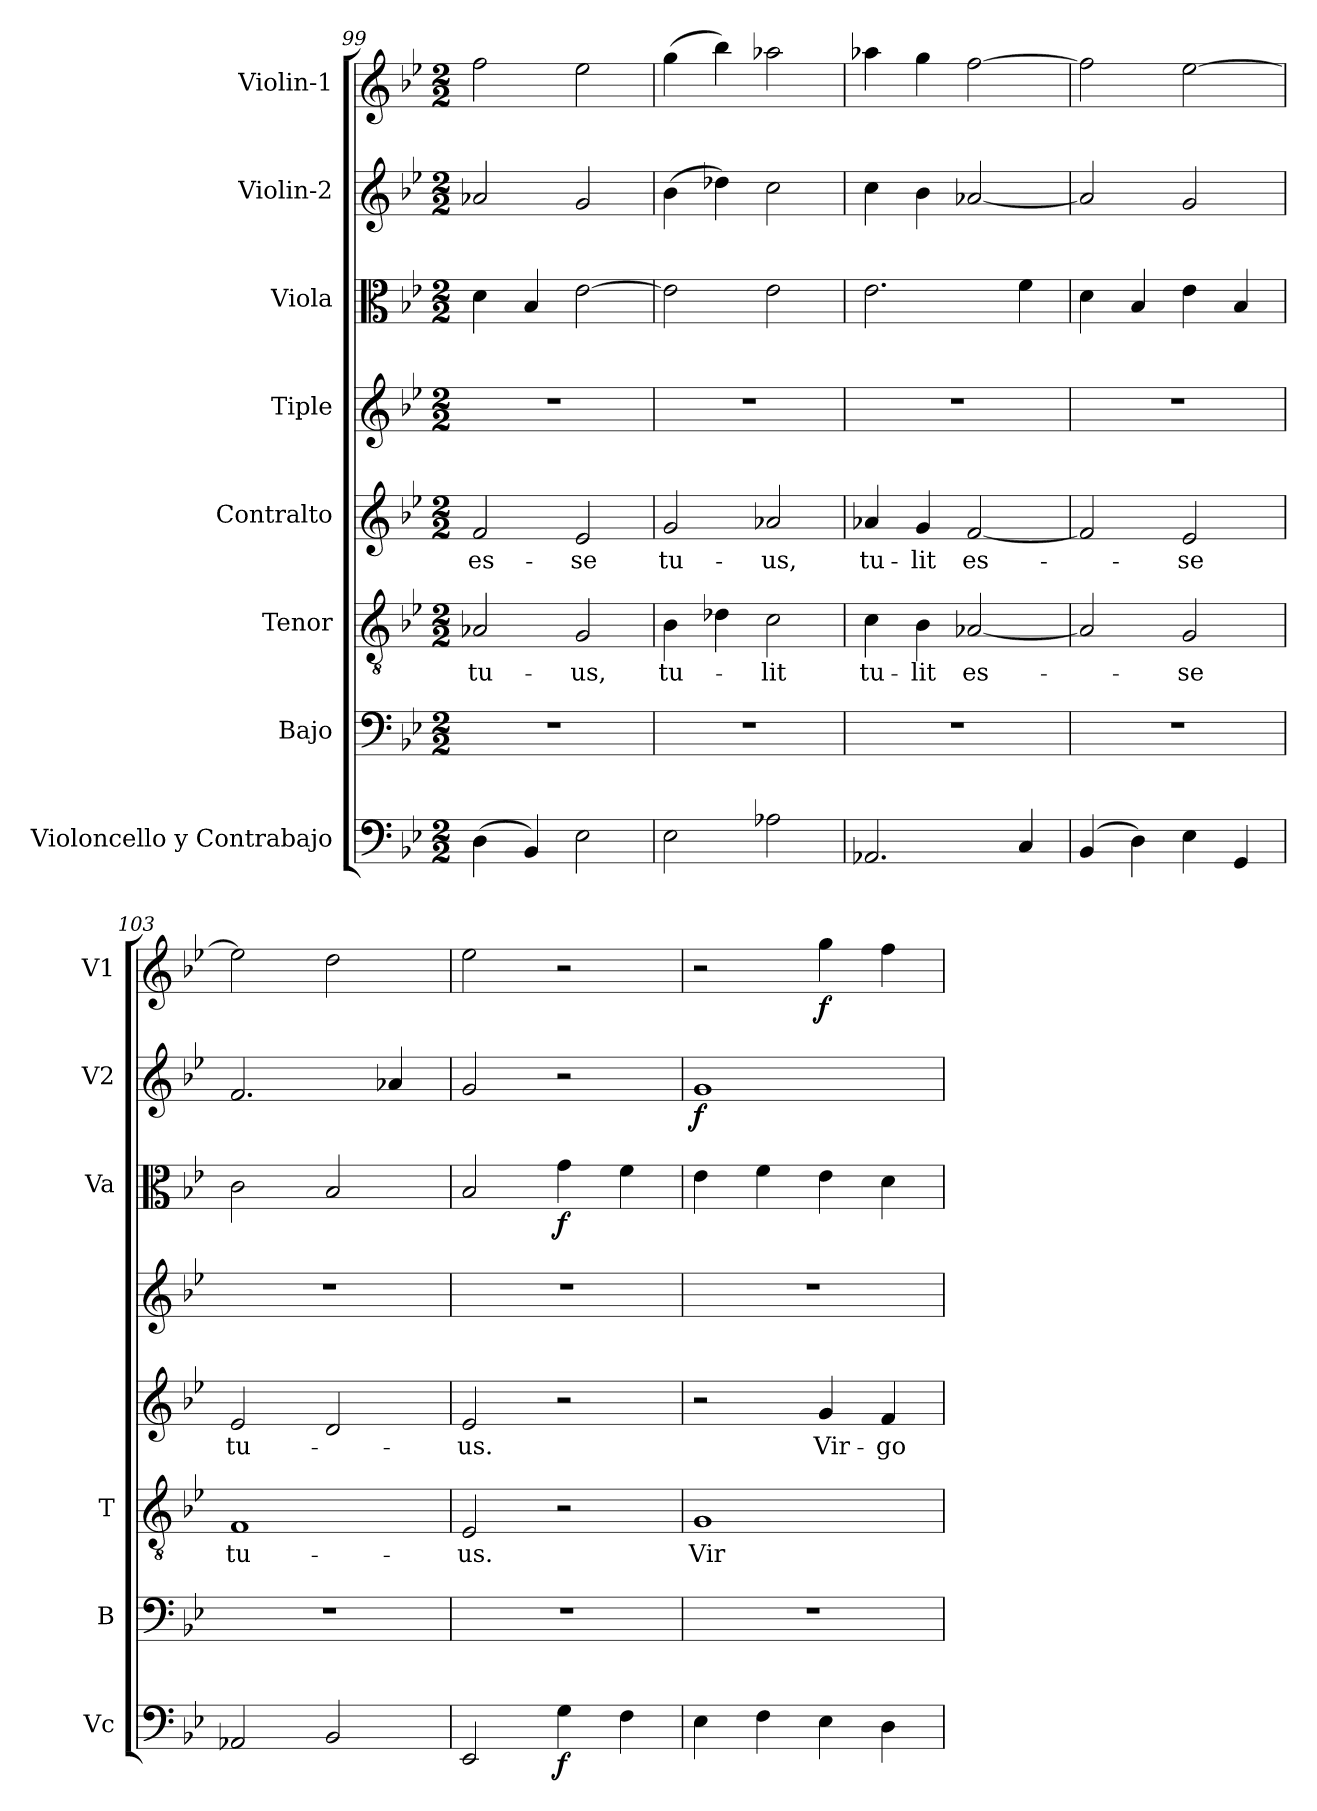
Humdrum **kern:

**kern	**dynam	**kern	**kern	**text	**kern	**text	**kern	**kern	**dynam	**kern	**dynam	**kern	**dynam
*part8	*part8	*part7	*part6	*part6	*part5	*part5	*part4	*part3	*part3	*part2	*part2	*part1	*part1
*staff8	*staff8	*staff7	*staff6	*staff6	*staff5	*staff5	*staff4	*staff3	*staff3	*staff2	*staff2	*staff1	*staff1
*I"Violoncello y Contrabajo	*	*I"Bajo	*I"Tenor	*	*I"Contralto	*	*I"Tiple	*I"Viola	*	*I"Violin-2	*	*I"Violin-1	*
*I'Vc	*	*I'B	*I'T	*	*	*	*	*I'Va	*	*I'V2	*	*I'V1	*
*clefF4	*	*clefF4	*clefGv2	*	*clefG2	*	*clefG2	*clefC3	*	*clefG2	*	*clefG2	*
*k[b-e-]	*	*k[b-e-]	*k[b-e-]	*	*k[b-e-]	*	*k[b-e-]	*k[b-e-]	*	*k[b-e-]	*	*k[b-e-]	*
*B-:	*	*B-:	*B-:	*	*B-:	*	*B-:	*B-:	*	*B-:	*	*B-:	*
*M2/2	*	*M2/2	*M2/2	*	*M2/2	*	*M2/2	*M2/2	*	*M2/2	*	*M2/2	*
=99	=99	=99	=99	=99	=99	=99	=99	=99	=99	=99	=99	=99	=99
!	!	!	!	!LO:LY:b	!	!LO:LY:b	!	!	!	!	!	!	!
(>4D\	.	1r	2A-X/	tu-	2f/	es-	1r	4d\	.	2a-X/	.	2ff\	.
4BB-/)	.	.	.	.	.	.	.	4B-/	.	.	.	.	.
!	!	!	!	!LO:LY:b	!	!LO:LY:b	!	!	!	!	!	!	!
2E-\	.	.	2G/	-us,	2e-/	-se	.	[2e-\	.	2g/	.	2ee-\	.
=100	=100	=100	=100	=100	=100	=100	=100	=100	=100	=100	=100	=100	=100
!	!	!	!	!LO:LY:b	!	!LO:LY:b	!	!	!	!	!	!	!
2E-\	.	1r	4B-\	tu-	2g/	tu-	1r	2e-\]	.	(>4b-\	.	(>4gg\	.
.	.	.	4d-X\	.	.	.	.	.	.	4dd-X\)	.	4bb-\)	.
!	!	!	!	!LO:LY:b	!	!LO:LY:b	!	!	!	!	!	!	!
2A-X\	.	.	2c\	-lit	2a-X/	-us,	.	2e-\	.	2cc\	.	2aa-X\	.
=101	=101	=101	=101	=101	=101	=101	=101	=101	=101	=101	=101	=101	=101
!	!	!	!	!LO:LY:b	!	!LO:LY:b	!	!	!	!	!	!	!
2.AA-X/	.	1r	4c\	tu-	4a-X/	tu-	1r	2.e-\	.	4cc\	.	4aa-X\	.
!	!	!	!	!LO:LY:b	!	!LO:LY:b	!	!	!	!	!	!	!
.	.	.	4B-\	-lit	4g/	-lit	.	.	.	4b-\	.	4gg\	.
!	!	!	!	!LO:LY:b	!	!LO:LY:b	!	!	!	!	!	!	!
.	.	.	[2A-X/	es-	[2f/	es-	.	.	.	[2a-X/	.	[2ff\	.
4C/	.	.	.	.	.	.	.	4f\	.	.	.	.	.
=102	=102	=102	=102	=102	=102	=102	=102	=102	=102	=102	=102	=102	=102
(>4BB-/	.	1r	2A-/]	.	2f/]	.	1r	4d\	.	2a-/]	.	2ff\]	.
4D\)	.	.	.	.	.	.	.	4B-/	.	.	.	.	.
!	!	!	!	!LO:LY:b	!	!LO:LY:b	!	!	!	!	!	!	!
4E-\	.	.	2G/	-se	2e-/	-se	.	4e-\	.	2g/	.	[2ee-\	.
4GG/	.	.	.	.	.	.	.	4B-/	.	.	.	.	.
!!LO:LB:g=z
=103	=103	=103	=103	=103	=103	=103	=103	=103	=103	=103	=103	=103	=103
!	!	!	!	!LO:LY:b	!	!LO:LY:b	!	!	!	!	!	!	!
2AA-X/	.	1r	1F	tu-	2e-/	tu-	1r	2c\	.	2.f/	.	2ee-\]	.
2BB-/	.	.	.	.	2d/	.	.	2B-/	.	.	.	2dd\	.
.	.	.	.	.	.	.	.	.	.	4a-X/	.	.	.
=104	=104	=104	=104	=104	=104	=104	=104	=104	=104	=104	=104	=104	=104
!	!	!	!	!LO:LY:b	!	!LO:LY:b	!	!	!	!	!	!	!
2EE-/	.	1r	2E-/	-us.	2e-/	-us.	1r	2B-/	.	2g/	.	2ee-\	.
!	!LO:DY:b	!	!	!	!	!	!	!	!LO:DY:b	!	!	!	!
4G\	f	.	2r	.	2r	.	.	4g\	f	2r	.	2r	.
4F\	.	.	.	.	.	.	.	4f\	.	.	.	.	.
=105	=105	=105	=105	=105	=105	=105	=105	=105	=105	=105	=105	=105	=105
!	!	!	!	!LO:LY:b	!	!	!	!	!	!	!LO:DY:b	!	!
4E-\	.	1r	1G	Vir-	2r	.	1r	4e-\	.	1g	f	2r	.
4F\	.	.	.	.	.	.	.	4f\	.	.	.	.	.
!	!	!	!	!	!	!LO:LY:b	!	!	!	!	!	!	!LO:DY:b
4E-\	.	.	.	.	4g/	Vir-	.	4e-\	.	.	.	4gg\	f
!	!	!	!	!	!	!LO:LY:b	!	!	!	!	!	!	!
4D\	.	.	.	.	4f/	-go	.	4d\	.	.	.	4ff\	.
=	=	=	=	=	=	=	=	=	=	=	=	=	=
*-	*-	*-	*-	*-	*-	*-	*-	*-	*-	*-	*-	*-	*-
